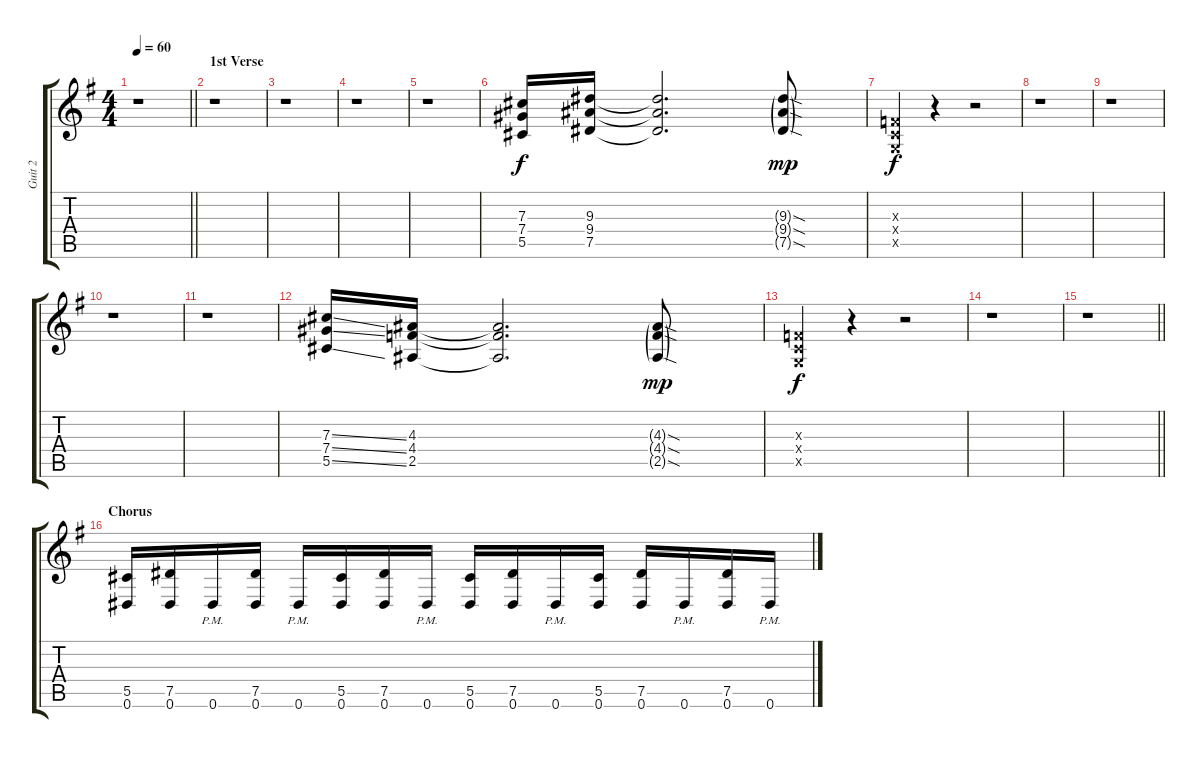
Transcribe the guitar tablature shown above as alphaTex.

\track ("Guit 2" "Guit 2") {instrument overdrivenguitar}
\staff {score tabs}
\tuning (Eb4 Bb3 Gb3 Db3 Ab2 Eb2) {hide}
\ts (4 4)
\tempo 60
\clef g2
\barLineRight lightlight
\ks g
r.1{dy f} |
\section ("" "1st Verse")
r.1 |
r.1 |
r.1 |
r.1 |
(7.3 7.4 5.5).16 (9.3 9.4 7.5).16 (9.3{t} 9.4{t} 7.5{t}).2{d} (9.3{sod g} 9.4{sod g} 7.5{sod g}).8{dy mp} |
(-1.3{x} -1.4{x} -1.5{x}).4{dy f} r.4 r.2 |
r.1 |
r.1 |
r.1 |
r.1 |
(7.3{ss} 7.4{ss} 5.5{ss}).16 (4.3 4.4 2.5).16 (4.3{t} 4.4{t} 2.5{t}).2{d} (4.3{sod g} 4.4{sod g} 2.5{sod g}).8{dy mp} |
(-1.3{x} -1.4{x} -1.5{x}).4{dy f} r.4 r.2 |
r.1 |
\barLineRight lightlight
r.1 |
\section ("" "Chorus")
(5.5 0.6).16 (7.5 0.6).16 0.6{pm}.16 (7.5 0.6).16 0.6{pm}.16 (5.5 0.6).16 (7.5 0.6).16 0.6{pm}.16 (5.5 0.6).16 (7.5 0.6).16 0.6{pm}.16 (5.5 0.6).16 (7.5 0.6).16 0.6{pm}.16 (7.5 0.6).16 0.6{pm}.16
